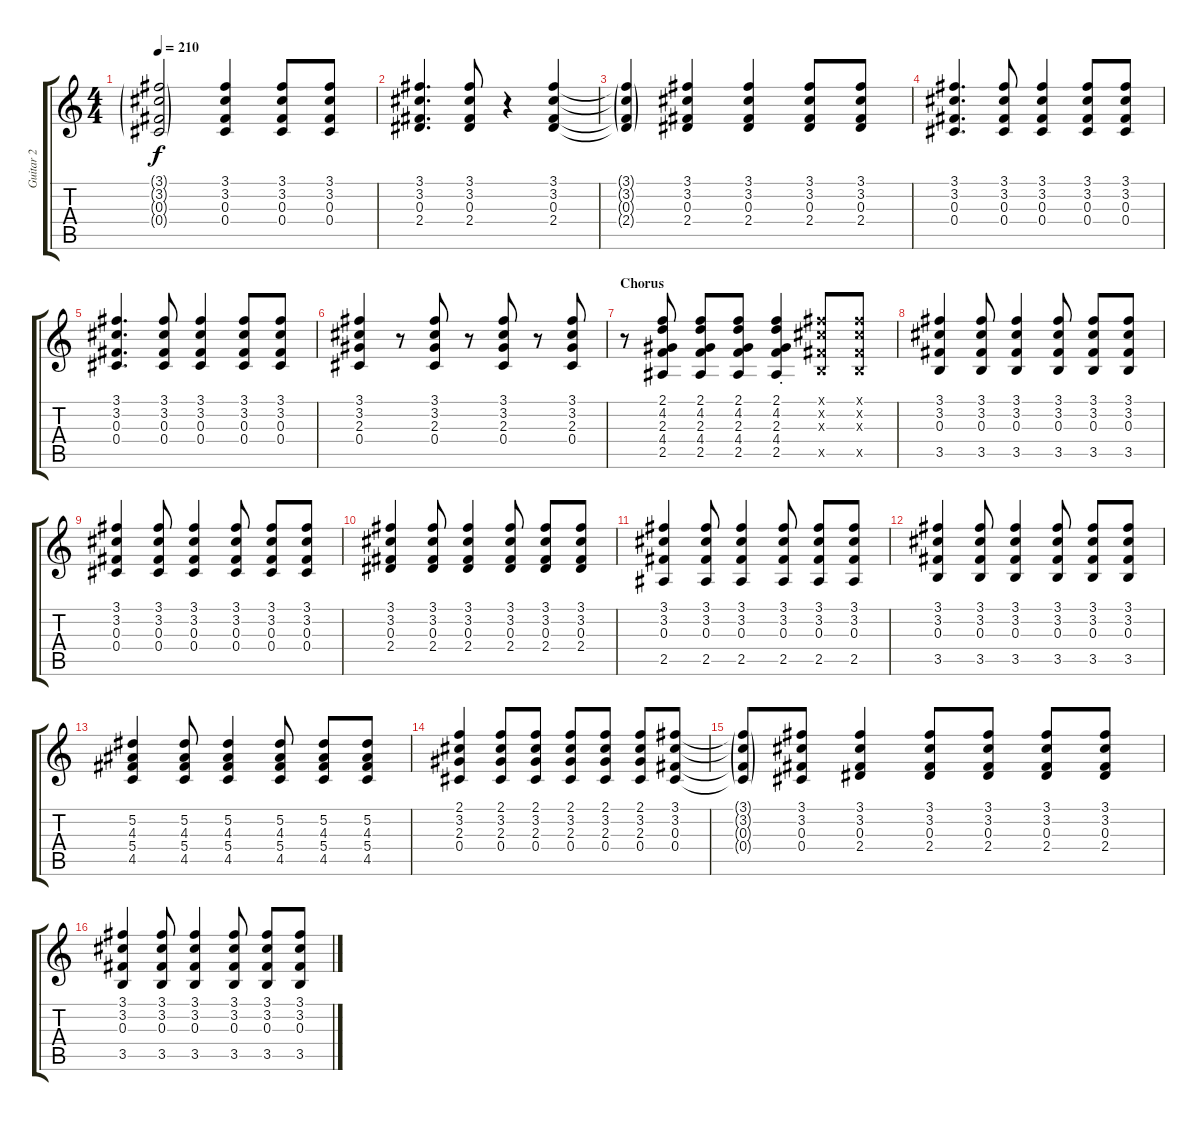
\track ("Guitar 2" "Guitar 2") {instrument electricguitarclean}
\staff {score tabs}
\tuning (Eb4 Bb3 Gb3 Db3 Ab2 Eb2) {hide}
\ts (4 4)
\tempo 210
\clef g2
\ks c
(3.1{g t} 3.2{g t} 0.3{g t} 0.4{g t}).2{dy f} (3.1 3.2 0.3 0.4).4 (3.1 3.2 0.3 0.4).8 (3.1 3.2 0.3 0.4).8 |
(3.1 3.2 0.3 2.4).4{d} (3.1 3.2 0.3 2.4).8 r.4 (3.1 3.2 0.3 2.4).4 |
(3.1{g t} 3.2{g t} 0.3{g t} 2.4{g t}).4 (3.1 3.2 0.3 2.4).4 (3.1 3.2 0.3 2.4).4 (3.1 3.2 0.3 2.4).8 (3.1 3.2 0.3 2.4).8 |
(3.1 3.2 0.3 0.4).4{d} (3.1 3.2 0.3 0.4).8 (3.1 3.2 0.3 0.4).4 (3.1 3.2 0.3 0.4).8 (3.1 3.2 0.3 0.4).8 |
(3.1 3.2 0.3 0.4).4{d} (3.1 3.2 0.3 0.4).8 (3.1 3.2 0.3 0.4).4 (3.1 3.2 0.3 0.4).8 (3.1 3.2 0.3 0.4).8 |
(3.1 3.2 2.3 0.4).4 r.8 (3.1 3.2 2.3 0.4).8 r.8 (3.1 3.2 2.3 0.4).8 r.8 (3.1 3.2 2.3 0.4).8 |
\section ("" "Chorus")
r.8 (2.1 4.2 2.3 4.4 2.5).8 (2.1 4.2 2.3 4.4 2.5).8 (2.1 4.2 2.3 4.4 2.5).8 (2.1{st} 4.2{st} 2.3{st} 4.4{st} 2.5{st}).4 (3.1{x} 3.2{x} 0.3{x} 3.5{x}).8 (3.1{x} 3.2{x} 0.3{x} 3.5{x}).8 |
(3.1 3.2 0.3 3.5).4 (3.1 3.2 0.3 3.5).8 (3.1 3.2 0.3 3.5).4 (3.1 3.2 0.3 3.5).8 (3.1 3.2 0.3 3.5).8 (3.1 3.2 0.3 3.5).8 |
(3.1 3.2 0.3 0.4).4 (3.1 3.2 0.3 0.4).8 (3.1 3.2 0.3 0.4).4 (3.1 3.2 0.3 0.4).8 (3.1 3.2 0.3 0.4).8 (3.1 3.2 0.3 0.4).8 |
(3.1 3.2 0.3 2.4).4 (3.1 3.2 0.3 2.4).8 (3.1 3.2 0.3 2.4).4 (3.1 3.2 0.3 2.4).8 (3.1 3.2 0.3 2.4).8 (3.1 3.2 0.3 2.4).8 |
(3.1 3.2 0.3 2.5).4 (3.1 3.2 0.3 2.5).8 (3.1 3.2 0.3 2.5).4 (3.1 3.2 0.3 2.5).8 (3.1 3.2 0.3 2.5).8 (3.1 3.2 0.3 2.5).8 |
(3.1 3.2 0.3 3.5).4 (3.1 3.2 0.3 3.5).8 (3.1 3.2 0.3 3.5).4 (3.1 3.2 0.3 3.5).8 (3.1 3.2 0.3 3.5).8 (3.1 3.2 0.3 3.5).8 |
(5.2 4.3 5.4 4.5).4 (5.2 4.3 5.4 4.5).8 (5.2 4.3 5.4 4.5).4 (5.2 4.3 5.4 4.5).8 (5.2 4.3 5.4 4.5).8 (5.2 4.3 5.4 4.5).8 |
(2.1 3.2 2.3 0.4).4 (2.1 3.2 2.3 0.4).8 (2.1 3.2 2.3 0.4).8 (2.1 3.2 2.3 0.4).8 (2.1 3.2 2.3 0.4).8 (2.1 3.2 2.3 0.4).8 (3.1 3.2 0.3 0.4).8 |
(3.1{g t} 3.2{g t} 0.3{g t} 0.4{g t}).8 (3.1 3.2 0.3 0.4).8 (3.1 3.2 0.3 2.4).4 (3.1 3.2 0.3 2.4).8 (3.1 3.2 0.3 2.4).8 (3.1 3.2 0.3 2.4).8 (3.1 3.2 0.3 2.4).8 |
(3.1 3.2 0.3 3.5).4 (3.1 3.2 0.3 3.5).8 (3.1 3.2 0.3 3.5).4 (3.1 3.2 0.3 3.5).8 (3.1 3.2 0.3 3.5).8 (3.1 3.2 0.3 3.5).8
